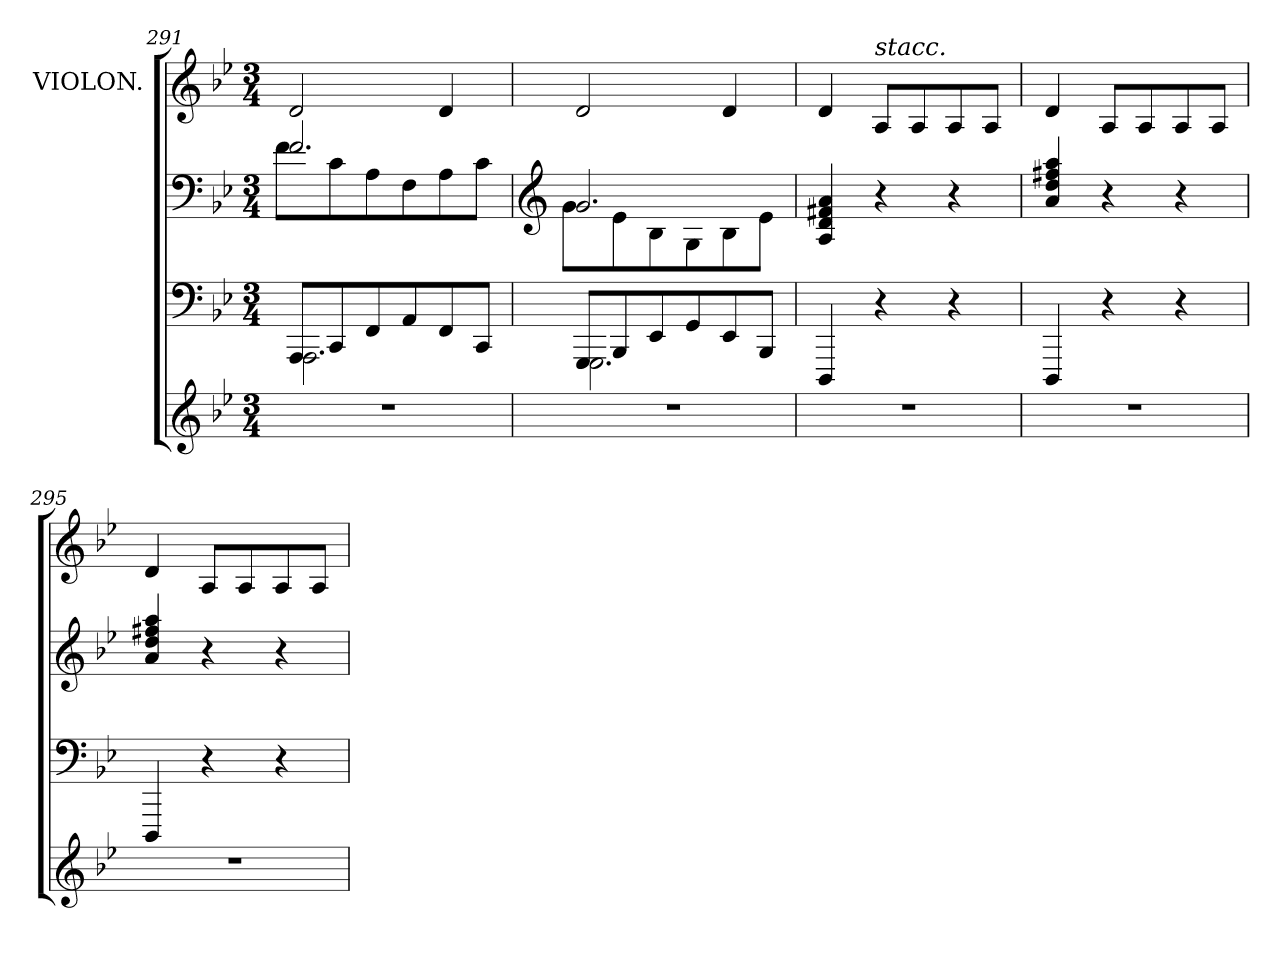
**kern	**kern	**kern	**kern
*part3	*part2	*part2	*part1
*staff4	*staff3	*staff2	*staff1
*	*	*	*I"VIOLON.
*clefG2	*clefF4	*clefF4	*clefG2
*k[b-e-]	*k[b-e-]	*k[b-e-]	*k[b-e-]
*B-:	*B-:	*B-:	*B-:
*M3/4	*M3/4	*M3/4	*M3/4
=291	=291	=291	=291
!LO:N:vis=1	!	!	!
*	*^	*^	*
2.r	8AAA/L	(<2.AAA\	2.f/	8f\L	2d/
.	8CC/	.	.	8c\	.
.	8FF/	.	.	8A\	.
.	8AA/	.	.	8F\	.
.	8FF/	.	.	8A\	4d/
.	8CC/J	.	.	8c\J	.
=292	=292	=292	=292	=292	=292
*	*	*	*clefG2	*	*
!LO:N:vis=1	!	!	!	!	!
2.r	8GGG/L	2.GGG\	2.g/	8g\L	2d/
.	8BBB-/	.	.	8e-\	.
.	8EE-/	.	.	8B-\	.
.	8GG/	.	.	8G\	.
.	8EE-/	.	.	8B-\	4d/
.	8BBB-/J	.	.	8e-\J)	.
*	*v	*v	*	*	*
=293	=293	=293	=293	=293
!LO:N:vis=1	!	!	!	!
*	*	*v	*v	*
2.r	4DDD/	4A/ 4d/ 4f#X/ 4a/	4d/
*	*X8ba	*	*
!	!	!	!LO:TX:a:i:t=stacc.
.	4r	4r	8A/L
.	.	.	8A/
*	*	*8ba	*
.	4r	4r	8A/
.	.	.	8A/J
!!LO:PB:g=z
=294	=294	=294	=294
!LO:N:vis=1	!	!	!
2.r	4DDD/	4A/ 4d/ 4f#X/ 4a/	4d/
*	*X8ba	*	*
.	4r	4r	8A/L
.	.	.	8A/
*	*	*8ba	*
.	4r	4r	8A/
.	.	.	8A/J
=295	=295	=295	=295
!LO:N:vis=1	!	!	!
2.r	4DDD/	4A/ 4d/ 4f#X/ 4a/	4d/
*	*X8ba	*	*
.	4r	4r	8A/L
.	.	.	8A/
*	*	*8ba	*
.	4r	4r	8A/
.	.	.	8A/J
=	=	=	=
*-	*-	*-	*-
